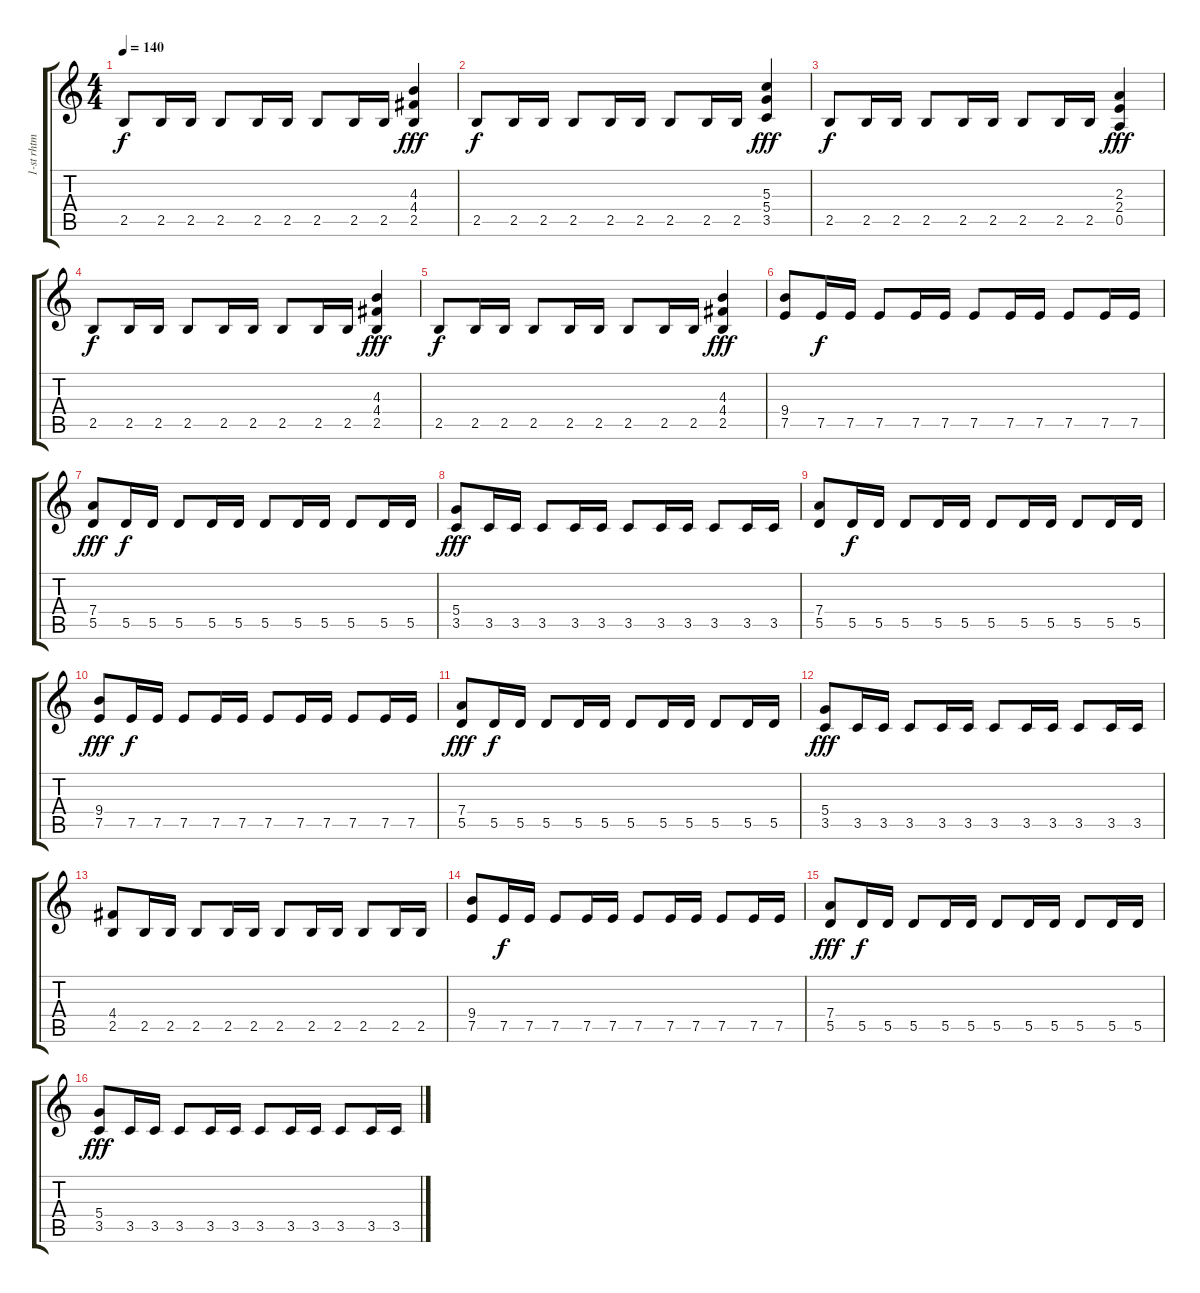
\track ("1-st rhtm gtr" "1-st rhtm ") {instrument distortionguitar}
\staff {score tabs}
\tuning (E4 B3 G3 D3 A2 E2) {hide}
\ts (4 4)
\tempo 140
\clef g2
\ks c
2.5.8{dy f} 2.5.16 2.5.16 2.5.8 2.5.16 2.5.16 2.5.8 2.5.16 2.5.16 (4.3 4.4 2.5).4{dy fff} |
2.5.8{dy f} 2.5.16 2.5.16 2.5.8 2.5.16 2.5.16 2.5.8 2.5.16 2.5.16 (5.3 5.4 3.5).4{dy fff} |
2.5.8{dy f} 2.5.16 2.5.16 2.5.8 2.5.16 2.5.16 2.5.8 2.5.16 2.5.16 (2.3 2.4 0.5).4{dy fff} |
2.5.8{dy f} 2.5.16 2.5.16 2.5.8 2.5.16 2.5.16 2.5.8 2.5.16 2.5.16 (4.3 4.4 2.5).4{dy fff} |
2.5.8{dy f} 2.5.16 2.5.16 2.5.8 2.5.16 2.5.16 2.5.8 2.5.16 2.5.16 (4.3 4.4 2.5).4{dy fff} |
(9.4 7.5).8 7.5.16{dy f} 7.5.16 7.5.8 7.5.16 7.5.16 7.5.8 7.5.16 7.5.16 7.5.8 7.5.16 7.5.16 |
(7.4 5.5).8{dy fff} 5.5.16{dy f} 5.5.16 5.5.8 5.5.16 5.5.16 5.5.8 5.5.16 5.5.16 5.5.8 5.5.16 5.5.16 |
(5.4 3.5).8{dy fff} 3.5.16 3.5.16 3.5.8 3.5.16 3.5.16 3.5.8 3.5.16 3.5.16 3.5.8 3.5.16 3.5.16 |
(7.4 5.5).8 5.5.16{dy f} 5.5.16 5.5.8 5.5.16 5.5.16 5.5.8 5.5.16 5.5.16 5.5.8 5.5.16 5.5.16 |
(9.4 7.5).8{dy fff} 7.5.16{dy f} 7.5.16 7.5.8 7.5.16 7.5.16 7.5.8 7.5.16 7.5.16 7.5.8 7.5.16 7.5.16 |
(7.4 5.5).8{dy fff} 5.5.16{dy f} 5.5.16 5.5.8 5.5.16 5.5.16 5.5.8 5.5.16 5.5.16 5.5.8 5.5.16 5.5.16 |
(5.4 3.5).8{dy fff} 3.5.16 3.5.16 3.5.8 3.5.16 3.5.16 3.5.8 3.5.16 3.5.16 3.5.8 3.5.16 3.5.16 |
(4.4 2.5).8 2.5.16 2.5.16 2.5.8 2.5.16 2.5.16 2.5.8 2.5.16 2.5.16 2.5.8 2.5.16 2.5.16 |
(9.4 7.5).8 7.5.16{dy f} 7.5.16 7.5.8 7.5.16 7.5.16 7.5.8 7.5.16 7.5.16 7.5.8 7.5.16 7.5.16 |
(7.4 5.5).8{dy fff} 5.5.16{dy f} 5.5.16 5.5.8 5.5.16 5.5.16 5.5.8 5.5.16 5.5.16 5.5.8 5.5.16 5.5.16 |
(5.4 3.5).8{dy fff} 3.5.16 3.5.16 3.5.8 3.5.16 3.5.16 3.5.8 3.5.16 3.5.16 3.5.8 3.5.16 3.5.16
